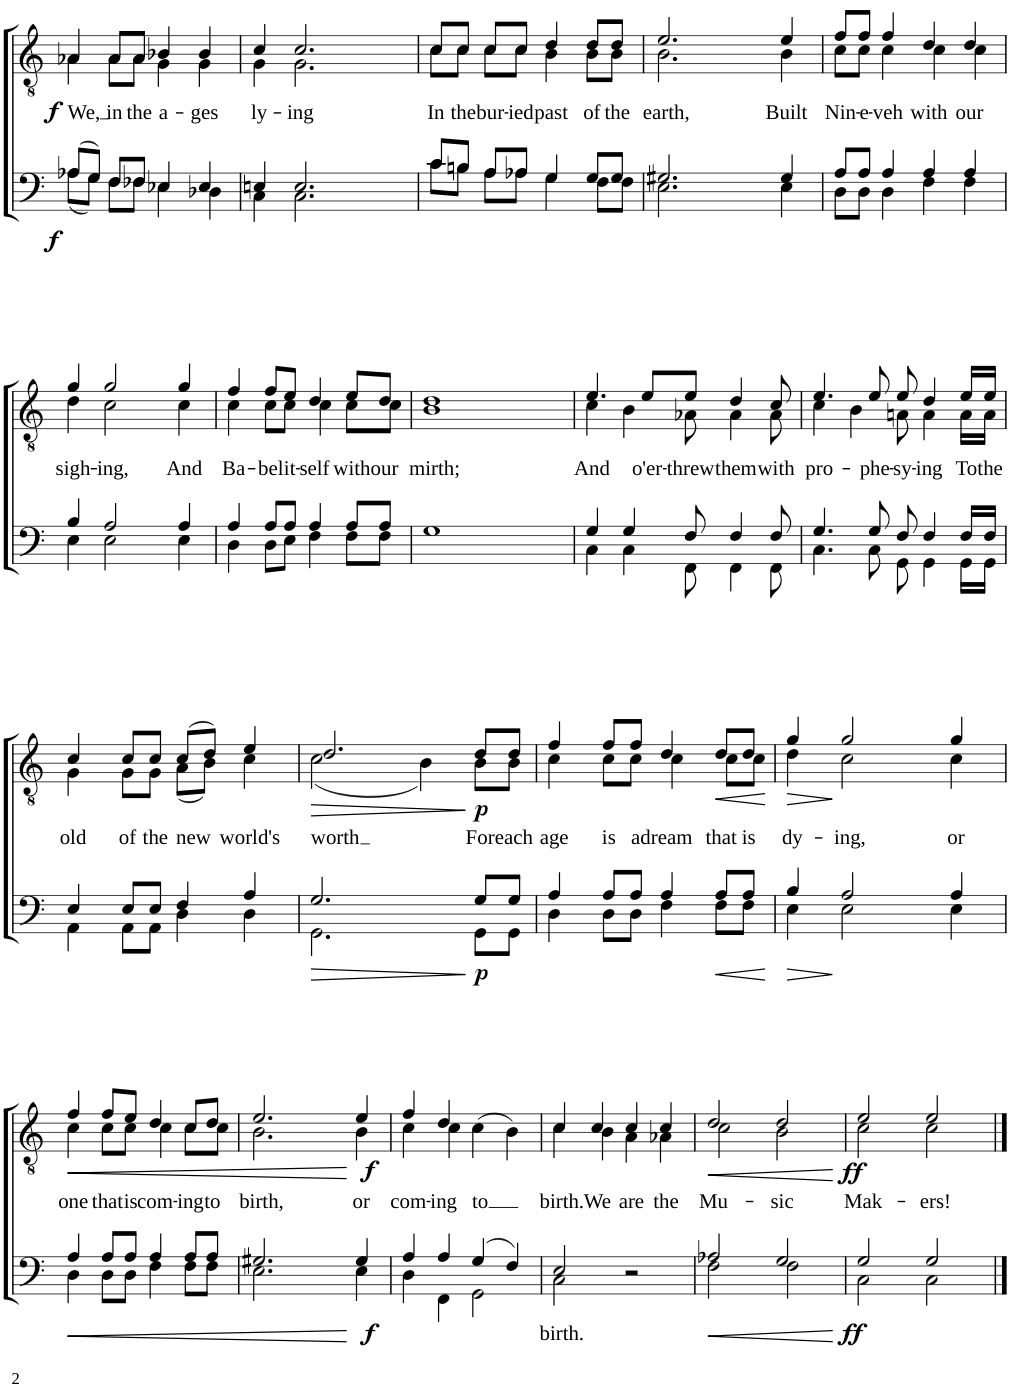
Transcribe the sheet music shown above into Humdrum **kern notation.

**kern	**text	**dynam	**kern	**text	**dynam
*part2	*part2	*part2	*part1	*part1	*part1
*staff2	*staff2	*staff2	*staff1	*staff1	*staff1
*I"Piano	*	*	*I"Piano	*	*
*I'Pno	*	*	*I'Pno	*	*
!!LO:PB:g=z
*clefF4	*	*	*clefGv2	*	*
*k[]	*	*	*k[]	*	*
*M4/4	*	*	*M4/4	*	*
*met(c)	*	*	*met(c)	*	*
=19	=19	=19	=19	=19	=19
*^	*	*	*	*	*
!	!	!	!LO:DY:b	!	!LO:LY:b	!LO:DY:b
*	*	*	*	*^	*	*
(8A-X/L	(8A-\L	.	f	4A-X/	4A-\	We,	f
8G/J)	8G\J)	.	.	.	.	.	.
!	!	!	!	!	!	!LO:LY:b	!
8F/L	8F\L	.	.	8A-/L	8A-\L	in	.
!	!	!	!	!	!	!LO:LY:b	!
8F-X/J	8F-\J	.	.	8A-/J	8A-\J	the	.
!	!	!	!	!	!	!LO:LY:b	!
4E-X/	4E-\	.	.	4B-X/	4G\	a-	.
!	!	!	!	!	!	!LO:LY:b	!
4E-/	4D-X\	.	.	4B-/	4G\	-ges	.
=20	=20	=20	=20	=20	=20	=20	=20
!	!	!	!	!	!	!LO:LY:b	!
4En/	4C\	.	.	4c/	4G\	ly-	.
!	!	!	!	!	!	!LO:LY:b	!
2.E/	2.C\	.	.	2.c/	2.G\	-ing	.
=21	=21	=21	=21	=21	=21	=21	=21
!	!	!	!	!	!	!LO:LY:b	!
8c/L	8c\L	.	.	8c/L	8c\L	In	.
!	!	!	!	!	!	!LO:LY:b	!
8B/J	8Bn\J	.	.	8c/J	8c\J	the	.
!	!	!	!	!	!	!LO:LY:b	!
8A/L	8A\L	.	.	8c/L	8c\L	bur-	.
!	!	!	!	!	!	!LO:LY:b	!
8A-X/J	8A-\J	.	.	8c/J	8c\J	-ied	.
!	!	!	!	!	!	!LO:LY:b	!
4G/	4G\	.	.	4d/	4B\	past	.
!	!	!	!	!	!	!LO:LY:b	!
8G/L	8F\L	.	.	8d/L	8B\L	of	.
!	!	!	!	!	!	!LO:LY:b	!
8G/J	8F\J	.	.	8d/J	8B\J	the	.
=22	=22	=22	=22	=22	=22	=22	=22
!	!	!	!	!	!	!LO:LY:b	!
2.G#X/	2.E\	.	.	2.e/	2.B\	earth,	.
!	!	!	!	!	!	!LO:LY:b	!
4G#/	4E\	.	.	4e/	4B\	Built	.
=23	=23	=23	=23	=23	=23	=23	=23
!	!	!	!	!	!	!LO:LY:b	!
8A/L	8D\L	.	.	8f/L	8c\L	Nin-	.
!	!	!	!	!	!	!LO:LY:b	!
8A/J	8D\J	.	.	8f/J	8c\J	-e-	.
!	!	!	!	!	!	!LO:LY:b	!
4A/	4D\	.	.	4f/	4c\	-veh	.
!	!	!	!	!	!	!LO:LY:b	!
4A/	4F\	.	.	4d/	4c\	with	.
!	!	!	!	!	!	!LO:LY:b	!
4A/	4F\	.	.	4d/	4c\	our	.
!!LO:LB:g=z	!!
=24	=24	=24	=24	=24	=24	=24	=24
!	!	!	!	!	!	!LO:LY:b	!
4B/	4E\	.	.	4g/	4d\	sigh-	.
!	!	!	!	!	!	!LO:LY:b	!
2A/	2E\	.	.	2g/	2c\	-ing,	.
!	!	!	!	!	!	!LO:LY:b	!
4A/	4E\	.	.	4g/	4c\	And	.
=25	=25	=25	=25	=25	=25	=25	=25
!	!	!	!	!	!	!LO:LY:b	!
4A/	4D\	.	.	4f/	4c\	Ba-	.
!	!	!	!	!	!	!LO:LY:b	!
8A/L	8D\L	.	.	8f/L	8c\L	-bel	.
!	!	!	!	!	!	!LO:LY:b	!
8A/J	8E\J	.	.	8e/J	8c\J	it-	.
!	!	!	!	!	!	!LO:LY:b	!
4A/	4F\	.	.	4d/	4c\	-self	.
!	!	!	!	!	!	!LO:LY:b	!
8A/L	8F\L	.	.	8e/L	8c\L	with	.
!	!	!	!	!	!	!LO:LY:b	!
8A/J	8F\J	.	.	8d/J	8c\J	our	.
=26	=26	=26	=26	=26	=26	=26	=26
!	!	!	!	!	!	!LO:LY:b	!
*v	*v	*	*	*	*	*	*
*	*	*	*v	*v	*	*
1G	.	.	1B 1d	mirth;	.
=27	=27	=27	=27	=27	=27
*^	*	*	*	*	*
!	!	!	!	!	!LO:LY:b	!
*	*	*	*	*^	*	*
4G/	4C\	.	.	4.e/	4c\	And	.
4G/	4C\	.	.	.	4B\	.	.
!	!	!	!	!	!	!LO:LY:b	!
.	.	.	.	8e/L	.	o'er-	.
!	!	!	!	!	!	!LO:LY:b	!
8F/	8FF\	.	.	8e/J	8A-X\	-threw	.
!	!	!	!	!	!	!LO:LY:b	!
4F/	4FF\	.	.	4d/	4A-\	them	.
!	!	!	!	!	!	!LO:LY:b	!
8F/	8FF\	.	.	8c/	8A-\	with	.
=28	=28	=28	=28	=28	=28	=28	=28
!	!	!	!	!	!	!LO:LY:b	!
4.G/	4.C\	.	.	4.e/	4c\	pro-	.
.	.	.	.	.	4B\	.	.
!	!	!	!	!	!	!LO:LY:b	!
8G/	8C\	.	.	8e/	.	-phe-	.
!	!	!	!	!	!	!LO:LY:b	!
8F/	8GG\	.	.	8e/	8An\	-sy-	.
!	!	!	!	!	!	!LO:LY:b	!
4F/	4GG\	.	.	4d/	4A\	-ing	.
!	!	!	!	!	!	!LO:LY:b	!
16F/LL	16GG\LL	.	.	16e/LL	16A\LL	To	.
!	!	!	!	!	!	!LO:LY:b	!
16F/JJ	16GG\JJ	.	.	16e/JJ	16A\JJ	the	.
!!LO:LB:g=z	!!
=29	=29	=29	=29	=29	=29	=29	=29
!	!	!	!	!	!	!LO:LY:b	!
4E/	4AA\	.	.	4c/	4G\	old	.
!	!	!	!	!	!	!LO:LY:b	!
8E/L	8AA\L	.	.	8c/L	8G\L	of	.
!	!	!	!	!	!	!LO:LY:b	!
8E/J	8AA\J	.	.	8c/J	8G\J	the	.
!	!	!	!	!	!	!LO:LY:b	!
4F/	4D\	.	.	(8c/L	(8A\L	new	.
.	.	.	.	8d/J)	8B\J)	.	.
!	!	!	!	!	!	!LO:LY:b	!
4A/	4D\	.	.	4e/	4c\	world's	.
=30	=30	=30	=30	=30	=30	=30	=30
!	!	!	!LO:HP:b	!	!	!LO:LY:b	!LO:HP:b
2.G/	2.GG\	.	>	2.d/	(2c\	worth	>
.	.	.	.	.	4B\)	.	.
!	!	!	!LO:DY:n=1:b	!	!	!LO:LY:b	!LO:DY:n=1:b
8G/L	8GG\L	.	] p	8d/L	8B\L	For	] p
!	!	!	!	!	!	!LO:LY:b	!
8G/J	8GG\J	.	.	8d/J	8B\J	each	.
=31	=31	=31	=31	=31	=31	=31	=31
!	!	!	!	!	!	!LO:LY:b	!
4A/	4D\	.	.	4f/	4c\	age	.
!	!	!	!	!	!	!LO:LY:b	!
8A/L	8D\L	.	.	8f/L	8c\L	is	.
!	!	!	!	!	!	!LO:LY:b	!
8A/J	8D\J	.	.	8f/J	8c\J	a	.
!	!	!	!	!	!	!LO:LY:b	!
4A/	4F\	.	.	4d/	4c\	dream	.
!	!	!	!LO:HP:b	!	!	!LO:LY:b	!LO:HP:b
8A/L	8F\L	.	<	8d/L	8c\L	that	<
!	!	!	!	!	!	!LO:LY:b	!
8A/J	8F\J	.	.	8d/J	8c\J	is	.
*v	*v	*	*	*	*	*	*
*	*	*	*v	*v	*	*
.	.	[	.	.	[
=32	=32	=32	=32	=32	=32
!	!	!LO:HP:b	!	!LO:LY:b	!LO:HP:b
*^	*	*	*^	*	*
4B/	4E\	.	>	4g/	4d\	dy-	>
!	!	!	!	!	!	!LO:LY:b	!
2A/	2E\	.	]	2g/	2c\	-ing,	]
!	!	!	!	!	!	!LO:LY:b	!
4A/	4E\	.	.	4g/	4c\	or	.
!!LO:LB:g=z	!!
=33	=33	=33	=33	=33	=33	=33	=33
!	!	!	!LO:HP:b	!	!	!LO:LY:b	!LO:HP:b
4A/	4D\	.	<	4f/	4c\	one	<
!	!	!	!	!	!	!LO:LY:b	!
8A/L	8D\L	.	.	8f/L	8c\L	that	.
!	!	!	!	!	!	!LO:LY:b	!
8A/J	8D\J	.	.	8e/J	8c\J	is	.
!	!	!	!	!	!	!LO:LY:b	!
4A/	4F\	.	.	4d/	4c\	com-	.
!	!	!	!	!	!	!LO:LY:b	!
8A/L	8F\L	.	.	8c/L	8c\L	-ing	.
!	!	!	!	!	!	!LO:LY:b	!
8A/J	8F\J	.	.	8d/J	8c\J	to	.
=34	=34	=34	=34	=34	=34	=34	=34
!	!	!	!	!	!	!LO:LY:b	!
2.G#X/	2.E\	.	.	2.e/	2.B\	birth,	.
!	!	!	!LO:DY:n=1:b	!	!	!LO:LY:b	!LO:DY:n=1:b
4G#/	4E\	.	[ f	4e/	4B\	or	[ f
=35	=35	=35	=35	=35	=35	=35	=35
!	!	!	!	!	!	!LO:LY:b	!
4A/	4D\	.	.	4f/	4c\	com-	.
!	!	!	!	!	!	!LO:LY:b	!
4A/	4FF\	.	.	4d/	4c\	-ing	.
!	!	!	!	!	!	!LO:LY:b	!
(4G/	2GG\	.	.	(4c\	2ryy	to	.
4F/)	.	.	.	4B\)	.	.	.
=36	=36	=36	=36	=36	=36	=36	=36
!	!	!LO:LY:b	!	!	!	!LO:LY:b	!
2E/	2C\	birth.	.	4c/	4c\	birth.	.
!	!	!	!	!	!	!LO:LY:b	!
.	.	.	.	4c/	4B\	We	.
!	!	!	!	!	!	!LO:LY:b	!
2r	2ryy	.	.	4c/	4A\	are	.
!	!	!	!	!	!	!LO:LY:b	!
.	.	.	.	4c/	4A-X\	the	.
=37	=37	=37	=37	=37	=37	=37	=37
!	!	!	!LO:HP:b	!	!	!LO:LY:b	!LO:HP:b
2A-X/	2F\	.	<	2d/	2c\	Mu-	<
!	!	!	!	!	!	!LO:LY:b	!
2G/	2F\	.	.	2d/	2B\	-sic	.
*v	*v	*	*	*	*	*	*
*	*	*	*v	*v	*	*
.	.	[	.	.	[
=38	=38	=38	=38	=38	=38
*^	*	*	*	*	*
!	!	!	!LO:DY:b	!	!LO:LY:b	!LO:DY:b
*	*	*	*	*^	*	*
2G/	2C\	.	ff	2e/	2c\	Mak-	ff
!	!	!	!	!	!	!LO:LY:b	!
2G/	2C\	.	.	2e/	2c\	-ers!	.
*v	*v	*	*	*	*	*	*
*	*	*	*v	*v	*	*
==	==	==	==	==	==
*-	*-	*-	*-	*-	*-
